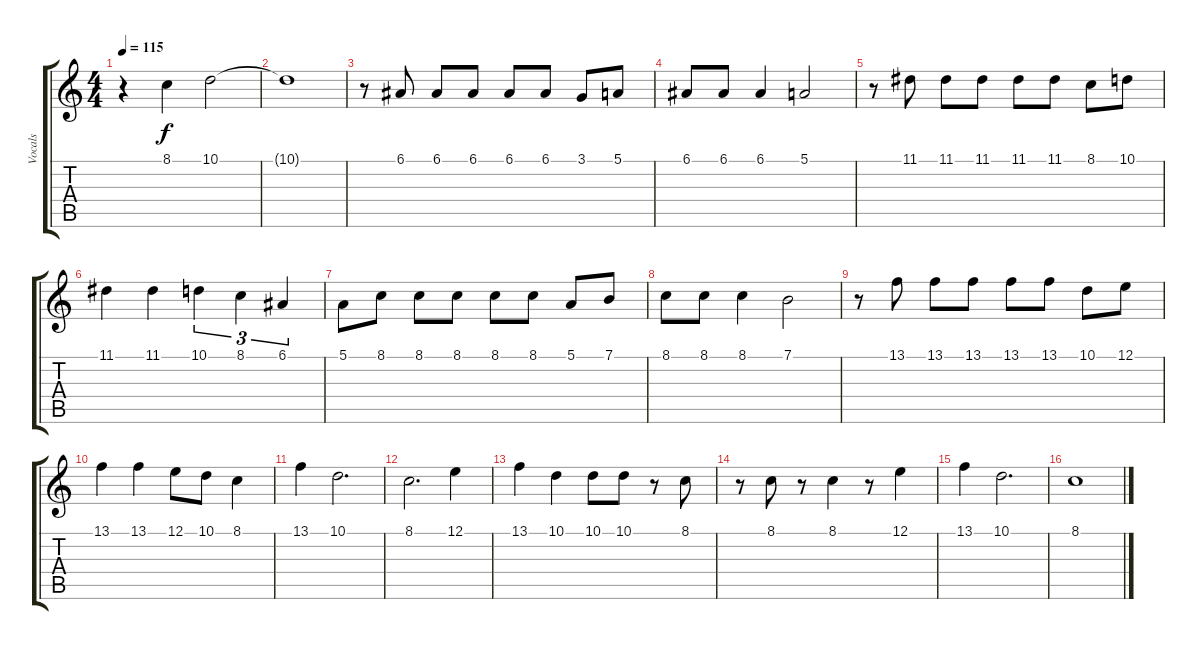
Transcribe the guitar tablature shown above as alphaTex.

\track ("Vocals" "Vocals") {instrument tenorsax}
\staff {score tabs}
\tuning (E4 B3 G3 D3 A2 E2) {hide}
\ts (4 4)
\tempo 115
\clef g2
\ks c
r.4{dy f} 8.1.4 10.1.2 |
10.1{t}.1 |
r.8 6.1.8 6.1.8 6.1.8 6.1.8 6.1.8 3.1.8 5.1.8 |
6.1.8 6.1.8 6.1.4 5.1.2 |
r.8 11.1.8 11.1.8 11.1.8 11.1.8 11.1.8 8.1.8 10.1.8 |
11.1.4 11.1.4 10.1.4{tu (3 2)} 8.1.4{tu (3 2)} 6.1.4{tu (3 2)} |
5.1.8 8.1.8 8.1.8 8.1.8 8.1.8 8.1.8 5.1.8 7.1.8 |
8.1.8 8.1.8 8.1.4 7.1.2 |
r.8 13.1.8 13.1.8 13.1.8 13.1.8 13.1.8 10.1.8 12.1.8 |
13.1.4 13.1.4 12.1.8 10.1.8 8.1.4 |
13.1.4 10.1.2{d} |
8.1.2{d} 12.1.4 |
13.1.4 10.1.4 10.1.8 10.1.8 r.8 8.1.8 |
r.8 8.1.8 r.8 8.1.4 r.8 12.1.4 |
13.1.4 10.1.2{d} |
8.1.1
